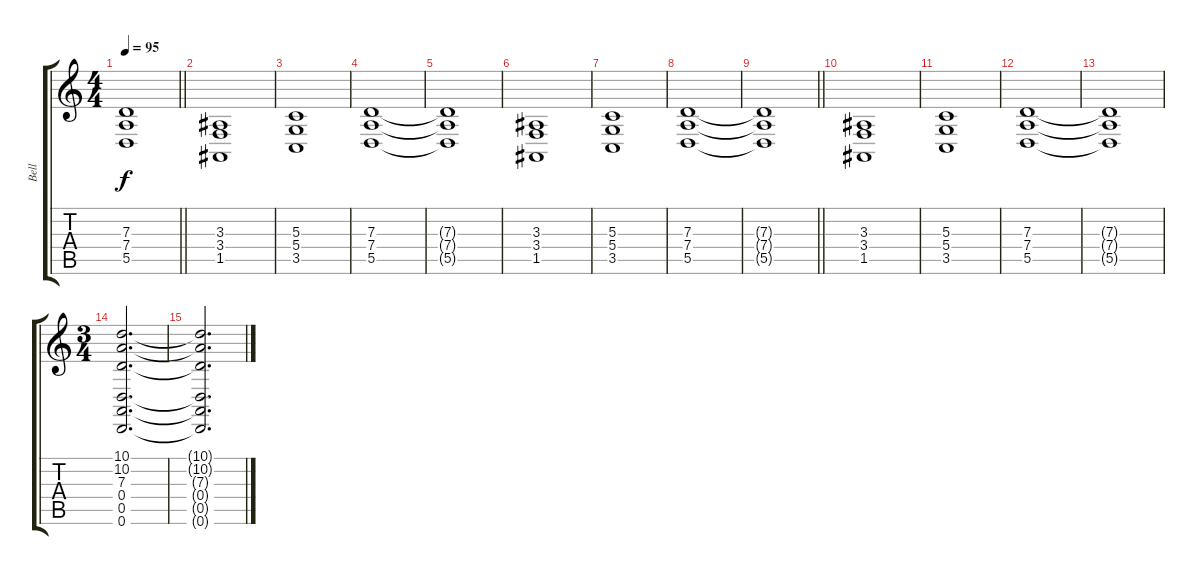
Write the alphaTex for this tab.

\track ("Bell" "Bell") {instrument violin}
\staff {score tabs}
\tuning (E4 B3 G3 D3 A2 D2) {hide}
\ts (4 4)
\tempo 95
\clef g2
\barLineRight lightlight
\ks c
(7.3{t} 7.4{t} 5.5{t}).1{dy f} |
(3.3 3.4 1.5).1{volume 7 instrument churchorgan} |
(5.3 5.4 3.5).1 |
(7.3 7.4 5.5).1 |
(7.3{t} 7.4{t} 5.5{t}).1 |
(3.3 3.4 1.5).1{volume 7 instrument churchorgan} |
(5.3 5.4 3.5).1 |
(7.3 7.4 5.5).1 |
\barLineRight lightlight
(7.3{t} 7.4{t} 5.5{t}).1 |
(3.3 3.4 1.5).1{volume 7 instrument churchorgan} |
(5.3 5.4 3.5).1 |
(7.3 7.4 5.5).1 |
(7.3{t} 7.4{t} 5.5{t}).1 |
\ts (3 4)
(10.1 10.2 7.3 0.4 0.5 0.6).2{d volume 13 instrument tubularbells} |
(10.1{t} 10.2{t} 7.3{t} 0.4{t} 0.5{t} 0.6{t}).2{d}
